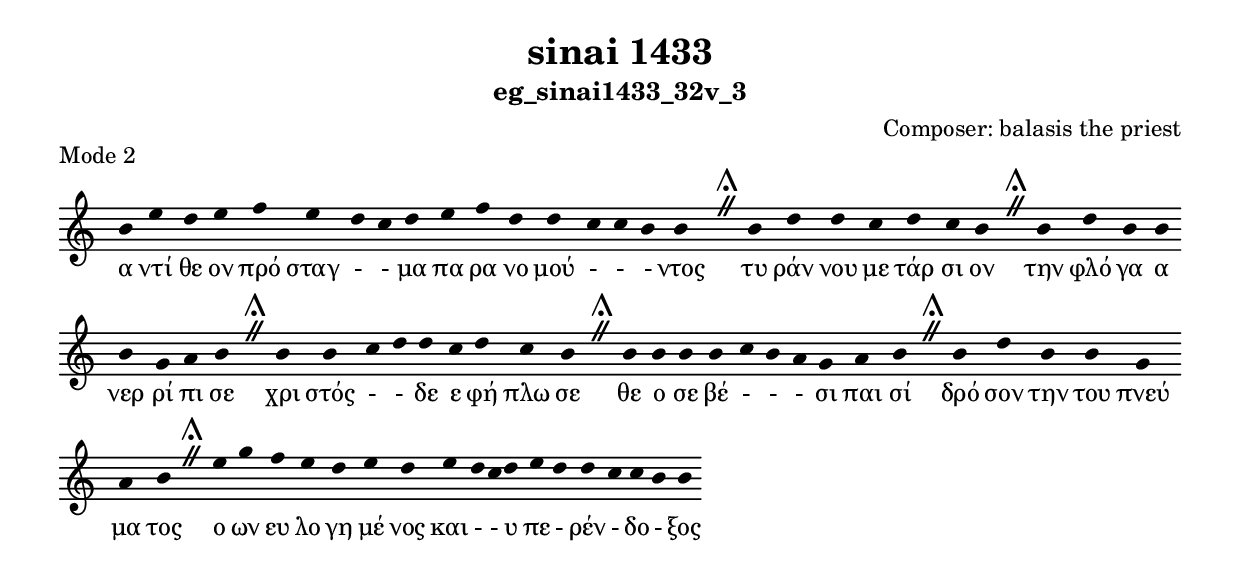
\include "gregorian.ly"

	\header {
 	  title = "sinai 1433"
	  subtitle = "eg_sinai1433_32v_3"
	  composer = "Composer: balasis the priest"
	  piece = "Mode 2"
	}

	chant = {
	  b'4 e''4 d''4 e''4 f''4 e''4 d''4 c''4 d''4 e''4 f''4 d''4 d''4 c''4 c''4 b'4 b'4 \divisioMaior
 b'4 d''4 d''4 c''4 d''4 c''4 b'4 \divisioMaior
 b'4 d''4 b'4 b'4 b'4 g'4 a'4 b'4 \divisioMaior
 b'4 b'4 c''4 d''4 d''4 c''4 d''4 c''4 b'4 \divisioMaior
 b'4 b'4 b'4 b'4 c''4 b'4 a'4 g'4 a'4 b'4 \divisioMaior
 b'4 d''4 b'4 b'4 g'4 a'4 b'4 \divisioMaior
 e''4 g''4 f''4 e''4 d''4 e''4 d''4 e''4 d''4 c''4 d''4 e''4 d''4 d''4 c''4 c''4 b'4 b'4\finalis
	}

	verba = \lyricmode {α ντί θε ον πρό σταγ -  - μα πα ρα νο μού -  -  - ντος 
τυ ράν νου με τάρ σι ον 
την φλό γα α νερ ρί πι σε 
χρι στός -  - δε ε φή πλω σε 
θε ο σε βέ -  -  - σι παι σί 
δρό σον την του πνεύ μα τος 
ο ων ευ λο γη μέ νος και -  - υ πε - ρέν - δο - ξος 
	}


	\score {
	  \new Staff <<
	  \new Voice = "melody" \chant
	  \new Lyrics = "one" \lyricsto melody \verba
	  >>
	  \layout {
	    \context {
	      \Staff
	      \remove "Time_signature_engraver"
	      \remove "Bar_engraver"
	    }
	    \context {
	      \Voice
	      \remove "Stem_engraver"
	    }
	  }
	}